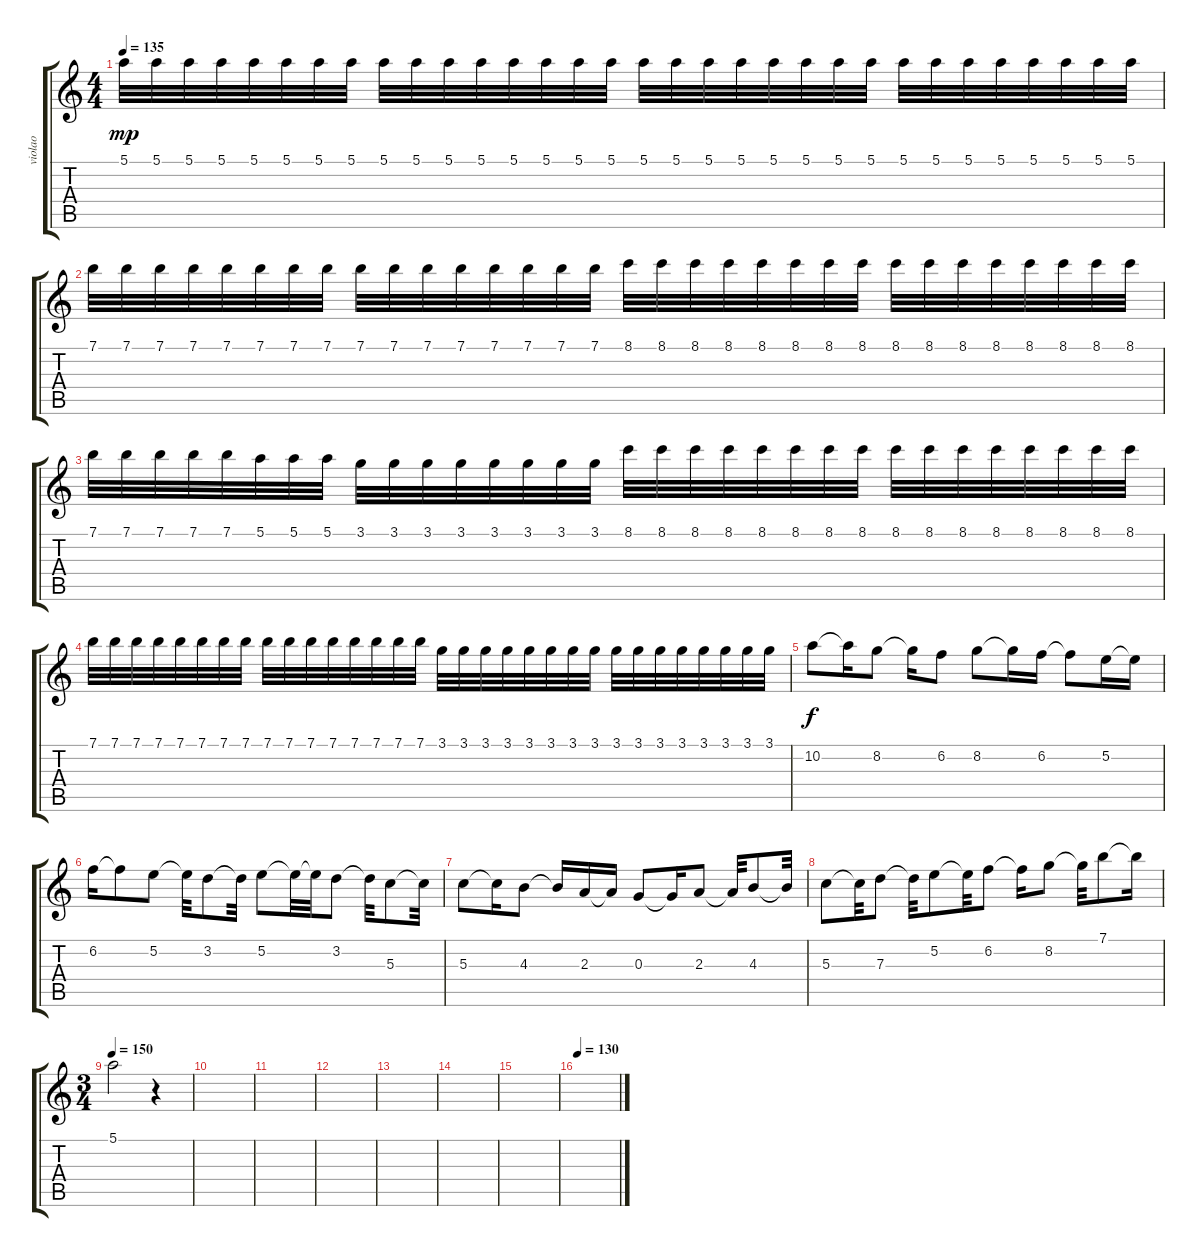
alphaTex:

\track ("violao" "violao") {instrument acousticguitarsteel}
\staff {score tabs}
\tuning (E4 B3 G3 D3 A2 E2) {hide}
\ts (4 4)
\tempo 135
\clef g2
\ks c
5.1.32{dy mp} 5.1.32 5.1.32 5.1.32 5.1.32 5.1.32 5.1.32 5.1.32 5.1.32 5.1.32 5.1.32 5.1.32 5.1.32 5.1.32 5.1.32 5.1.32 5.1.32 5.1.32 5.1.32 5.1.32 5.1.32 5.1.32 5.1.32 5.1.32 5.1.32 5.1.32 5.1.32 5.1.32 5.1.32 5.1.32 5.1.32 5.1.32 |
7.1.32 7.1.32 7.1.32 7.1.32 7.1.32 7.1.32 7.1.32 7.1.32 7.1.32 7.1.32 7.1.32 7.1.32 7.1.32 7.1.32 7.1.32 7.1.32 8.1.32 8.1.32 8.1.32 8.1.32 8.1.32 8.1.32 8.1.32 8.1.32 8.1.32 8.1.32 8.1.32 8.1.32 8.1.32 8.1.32 8.1.32 8.1.32 |
7.1.32 7.1.32 7.1.32 7.1.32 7.1.32 5.1.32 5.1.32 5.1.32 3.1.32 3.1.32 3.1.32 3.1.32 3.1.32 3.1.32 3.1.32 3.1.32 8.1.32 8.1.32 8.1.32 8.1.32 8.1.32 8.1.32 8.1.32 8.1.32 8.1.32 8.1.32 8.1.32 8.1.32 8.1.32 8.1.32 8.1.32 8.1.32 |
7.1.32 7.1.32 7.1.32 7.1.32 7.1.32 7.1.32 7.1.32 7.1.32 7.1.32 7.1.32 7.1.32 7.1.32 7.1.32 7.1.32 7.1.32 7.1.32 3.1.32 3.1.32 3.1.32 3.1.32 3.1.32 3.1.32 3.1.32 3.1.32 3.1.32 3.1.32 3.1.32 3.1.32 3.1.32 3.1.32 3.1.32 3.1.32 |
10.2.8{dy f} 10.2{t}.16 8.2.8 8.2{t}.16 6.2.8 8.2.8 8.2{t}.16 6.2.16 6.2{t}.8 5.2.16 5.2{t}.16 |
6.2.16 6.2{t}.8 5.2.8 5.2{t}.32 3.2.8 3.2{t}.32 5.2.8 5.2{t}.32 5.2{t}.32 3.2.8 3.2{t}.32 5.3.8 5.3{t}.32 |
5.3.8 5.3{t}.16 4.3.8 4.3{t}.16 2.3.16 2.3{t}.16 0.3.8 0.3{t}.16 2.3.8 2.3{t}.32 4.3.8 4.3{t}.32 |
5.3.8 5.3{t}.32 7.3.8 7.3{t}.32 5.2.8 5.2{t}.32 6.2.8 6.2{t}.16 8.2.8 8.2{t}.32 7.1.8 7.1{t}.16 |
\ts (3 4)
\tempo 150
5.1.2 r.4 |
|
|
|
|
|
|
\tempo 130
